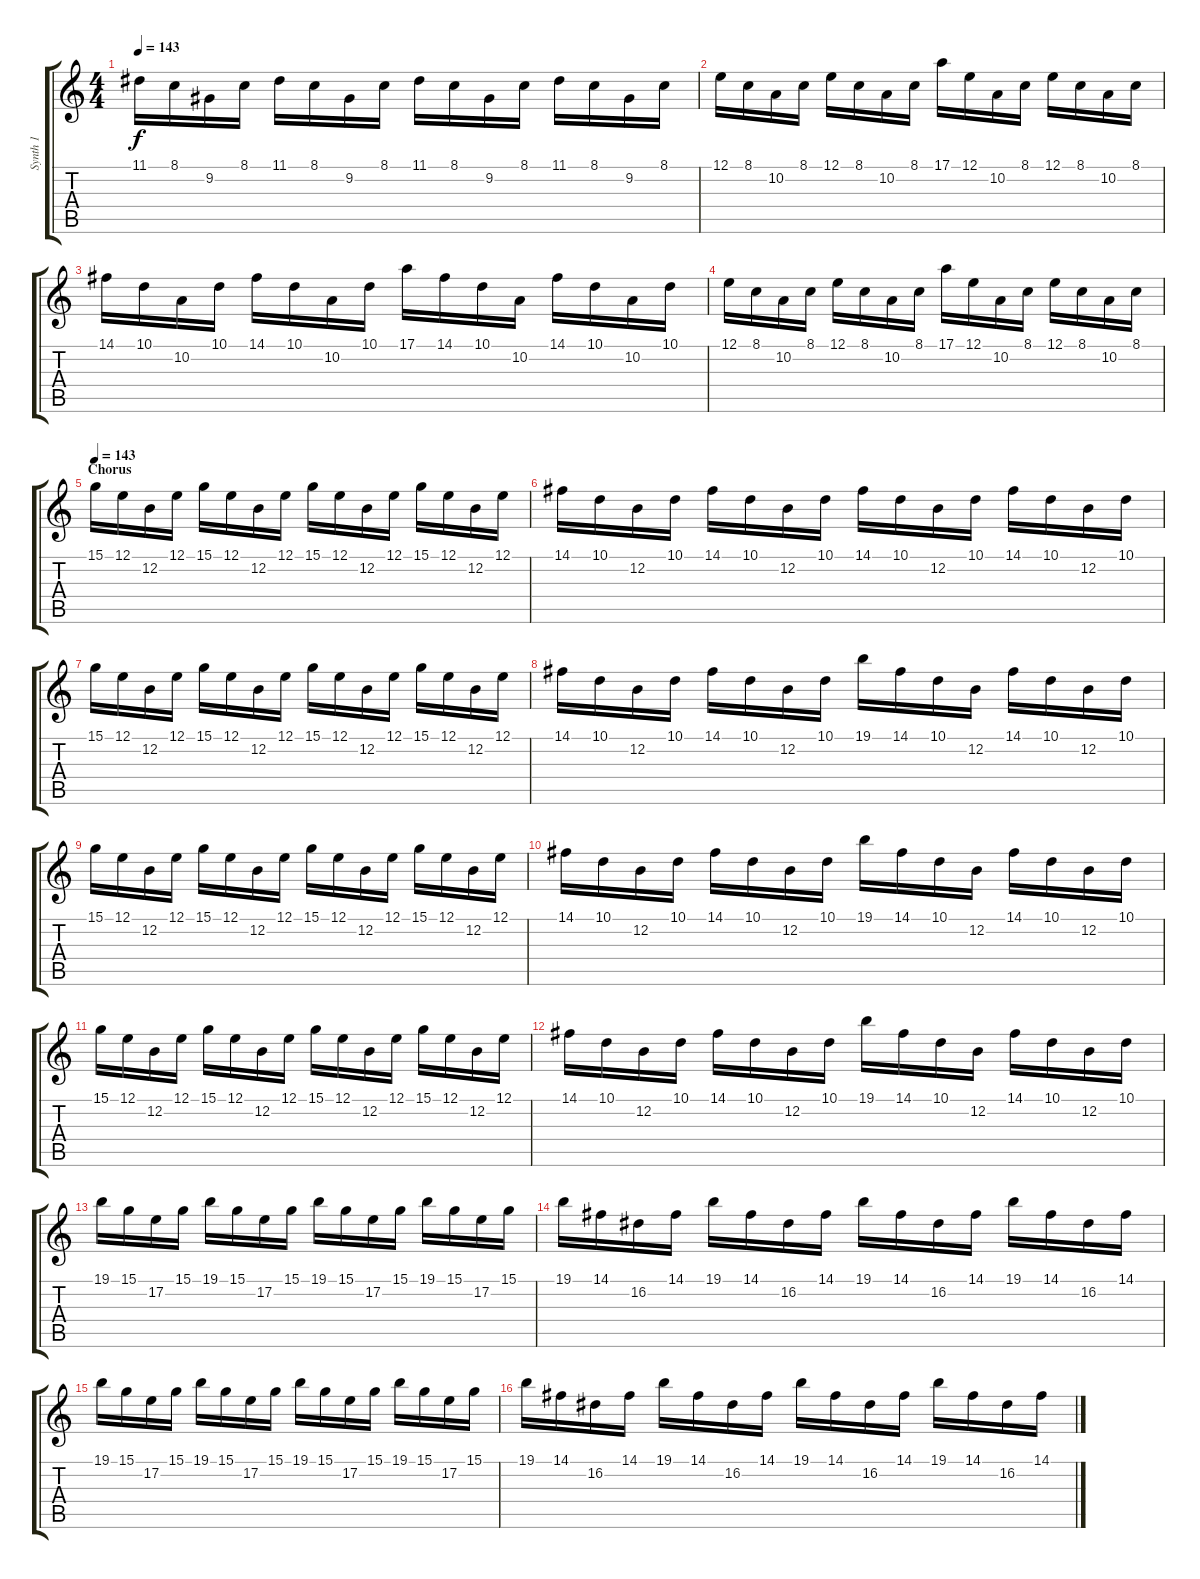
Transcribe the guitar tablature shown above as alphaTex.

\track ("Synth 1" "Synth 1") {instrument harpsichord}
\staff {score tabs}
\tuning (E4 B3 G3 D3 A2 E2) {hide}
\ts (4 4)
\tempo 143
\clef g2
\ks c
11.1.16{dy f} 8.1.16 9.2.16 8.1.16 11.1.16 8.1.16 9.2.16 8.1.16 11.1.16 8.1.16 9.2.16 8.1.16 11.1.16 8.1.16 9.2.16 8.1.16 |
12.1.16 8.1.16 10.2.16 8.1.16 12.1.16 8.1.16 10.2.16 8.1.16 17.1.16 12.1.16 10.2.16 8.1.16 12.1.16 8.1.16 10.2.16 8.1.16 |
14.1.16 10.1.16 10.2.16 10.1.16 14.1.16 10.1.16 10.2.16 10.1.16 17.1.16 14.1.16 10.1.16 10.2.16 14.1.16 10.1.16 10.2.16 10.1.16 |
12.1.16 8.1.16 10.2.16 8.1.16 12.1.16 8.1.16 10.2.16 8.1.16 17.1.16 12.1.16 10.2.16 8.1.16 12.1.16 8.1.16 10.2.16 8.1.16 |
\section ("" "Chorus")
\tempo 143
15.1.16{instrument stringensemble1} 12.1.16 12.2.16 12.1.16 15.1.16 12.1.16 12.2.16 12.1.16 15.1.16 12.1.16 12.2.16 12.1.16 15.1.16 12.1.16 12.2.16 12.1.16 |
14.1.16 10.1.16 12.2.16 10.1.16 14.1.16 10.1.16 12.2.16 10.1.16 14.1.16 10.1.16 12.2.16 10.1.16 14.1.16 10.1.16 12.2.16 10.1.16 |
15.1.16 12.1.16 12.2.16 12.1.16 15.1.16 12.1.16 12.2.16 12.1.16 15.1.16 12.1.16 12.2.16 12.1.16 15.1.16 12.1.16 12.2.16 12.1.16 |
14.1.16 10.1.16 12.2.16 10.1.16 14.1.16 10.1.16 12.2.16 10.1.16 19.1.16 14.1.16 10.1.16 12.2.16 14.1.16 10.1.16 12.2.16 10.1.16 |
15.1.16 12.1.16 12.2.16 12.1.16 15.1.16 12.1.16 12.2.16 12.1.16 15.1.16 12.1.16 12.2.16 12.1.16 15.1.16 12.1.16 12.2.16 12.1.16 |
14.1.16 10.1.16 12.2.16 10.1.16 14.1.16 10.1.16 12.2.16 10.1.16 19.1.16 14.1.16 10.1.16 12.2.16 14.1.16 10.1.16 12.2.16 10.1.16 |
15.1.16 12.1.16 12.2.16 12.1.16 15.1.16 12.1.16 12.2.16 12.1.16 15.1.16 12.1.16 12.2.16 12.1.16 15.1.16 12.1.16 12.2.16 12.1.16 |
14.1.16 10.1.16 12.2.16 10.1.16 14.1.16 10.1.16 12.2.16 10.1.16 19.1.16 14.1.16 10.1.16 12.2.16 14.1.16 10.1.16 12.2.16 10.1.16 |
19.1.16 15.1.16 17.2.16 15.1.16 19.1.16 15.1.16 17.2.16 15.1.16 19.1.16 15.1.16 17.2.16 15.1.16 19.1.16 15.1.16 17.2.16 15.1.16 |
19.1.16 14.1.16 16.2.16 14.1.16 19.1.16 14.1.16 16.2.16 14.1.16 19.1.16 14.1.16 16.2.16 14.1.16 19.1.16 14.1.16 16.2.16 14.1.16 |
19.1.16 15.1.16 17.2.16 15.1.16 19.1.16 15.1.16 17.2.16 15.1.16 19.1.16 15.1.16 17.2.16 15.1.16 19.1.16 15.1.16 17.2.16 15.1.16 |
19.1.16 14.1.16 16.2.16 14.1.16 19.1.16 14.1.16 16.2.16 14.1.16 19.1.16 14.1.16 16.2.16 14.1.16 19.1.16 14.1.16 16.2.16 14.1.16
